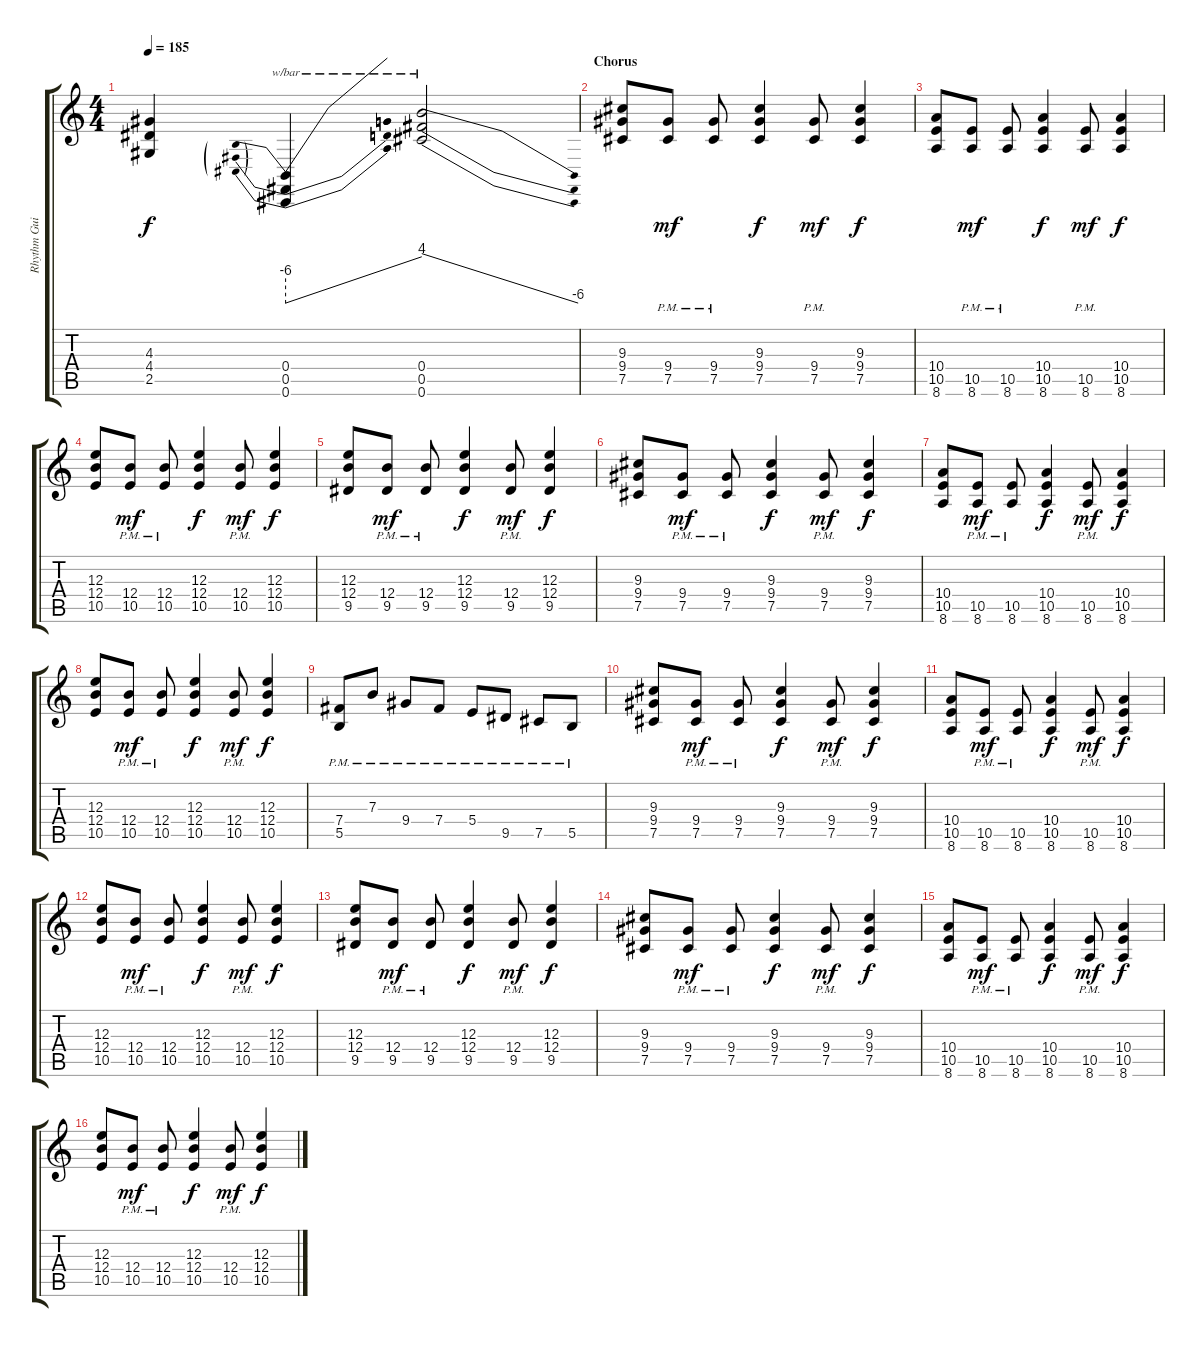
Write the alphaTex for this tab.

\track ("Rhythm Guitar Boosted" "Rhythm Gui") {instrument distortionguitar}
\staff {score tabs}
\tuning (Db4 Ab3 E3 B2 Gb2 Db2) {hide}
\ts (4 4)
\tempo 185
\clef g2
\ks c
(4.3{t} 4.4{t} 2.5{t}).4{dy f} (0.4 0.5 0.6).4{tbe (predivedive default 0 -24 60 16) volume 12} (0.4 0.5 0.6).2{tbe (dive default 0 24 60 -24)} |
\section ("" "Chorus")
(9.3 9.4 7.5).8 (9.4{pm} 7.5{pm}).8{dy mf} (9.4{pm} 7.5{pm}).8 (9.3 9.4 7.5).4{dy f} (9.4{pm} 7.5{pm}).8{dy mf} (9.3 9.4 7.5).4{dy f} |
(10.4 10.5 8.6).8 (10.5{pm} 8.6{pm}).8{dy mf} (10.5{pm} 8.6{pm}).8 (10.4 10.5 8.6).4{dy f} (10.5{pm} 8.6{pm}).8{dy mf} (10.4 10.5 8.6).4{dy f} |
(12.3 12.4 10.5).8 (12.4{pm} 10.5{pm}).8{dy mf} (12.4{pm} 10.5{pm}).8 (12.3 12.4 10.5).4{dy f} (12.4{pm} 10.5{pm}).8{dy mf} (12.3 12.4 10.5).4{dy f} |
(12.3 12.4 9.5).8 (12.4{pm} 9.5{pm}).8{dy mf} (12.4{pm} 9.5{pm}).8 (12.3 12.4 9.5).4{dy f} (12.4{pm} 9.5{pm}).8{dy mf} (12.3 12.4 9.5).4{dy f} |
(9.3 9.4 7.5).8 (9.4{pm} 7.5{pm}).8{dy mf} (9.4{pm} 7.5{pm}).8 (9.3 9.4 7.5).4{dy f} (9.4{pm} 7.5{pm}).8{dy mf} (9.3 9.4 7.5).4{dy f} |
(10.4 10.5 8.6).8 (10.5{pm} 8.6{pm}).8{dy mf} (10.5{pm} 8.6{pm}).8 (10.4 10.5 8.6).4{dy f} (10.5{pm} 8.6{pm}).8{dy mf} (10.4 10.5 8.6).4{dy f} |
(12.3 12.4 10.5).8 (12.4{pm} 10.5{pm}).8{dy mf} (12.4{pm} 10.5{pm}).8 (12.3 12.4 10.5).4{dy f} (12.4{pm} 10.5{pm}).8{dy mf} (12.3 12.4 10.5).4{dy f} |
(7.4{pm} 5.5{pm}).8 7.3{pm}.8 9.4{pm}.8 7.4{pm}.8 5.4{pm}.8 9.5{pm}.8 7.5{pm}.8 5.5{pm}.8 |
(9.3 9.4 7.5).8 (9.4{pm} 7.5{pm}).8{dy mf} (9.4{pm} 7.5{pm}).8 (9.3 9.4 7.5).4{dy f} (9.4{pm} 7.5{pm}).8{dy mf} (9.3 9.4 7.5).4{dy f} |
(10.4 10.5 8.6).8 (10.5{pm} 8.6{pm}).8{dy mf} (10.5{pm} 8.6{pm}).8 (10.4 10.5 8.6).4{dy f} (10.5{pm} 8.6{pm}).8{dy mf} (10.4 10.5 8.6).4{dy f} |
(12.3 12.4 10.5).8 (12.4{pm} 10.5{pm}).8{dy mf} (12.4{pm} 10.5{pm}).8 (12.3 12.4 10.5).4{dy f} (12.4{pm} 10.5{pm}).8{dy mf} (12.3 12.4 10.5).4{dy f} |
(12.3 12.4 9.5).8 (12.4{pm} 9.5{pm}).8{dy mf} (12.4{pm} 9.5{pm}).8 (12.3 12.4 9.5).4{dy f} (12.4{pm} 9.5{pm}).8{dy mf} (12.3 12.4 9.5).4{dy f} |
(9.3 9.4 7.5).8 (9.4{pm} 7.5{pm}).8{dy mf} (9.4{pm} 7.5{pm}).8 (9.3 9.4 7.5).4{dy f} (9.4{pm} 7.5{pm}).8{dy mf} (9.3 9.4 7.5).4{dy f} |
(10.4 10.5 8.6).8 (10.5{pm} 8.6{pm}).8{dy mf} (10.5{pm} 8.6{pm}).8 (10.4 10.5 8.6).4{dy f} (10.5{pm} 8.6{pm}).8{dy mf} (10.4 10.5 8.6).4{dy f} |
(12.3 12.4 10.5).8 (12.4{pm} 10.5{pm}).8{dy mf} (12.4{pm} 10.5{pm}).8 (12.3 12.4 10.5).4{dy f} (12.4{pm} 10.5{pm}).8{dy mf} (12.3 12.4 10.5).4{dy f}
